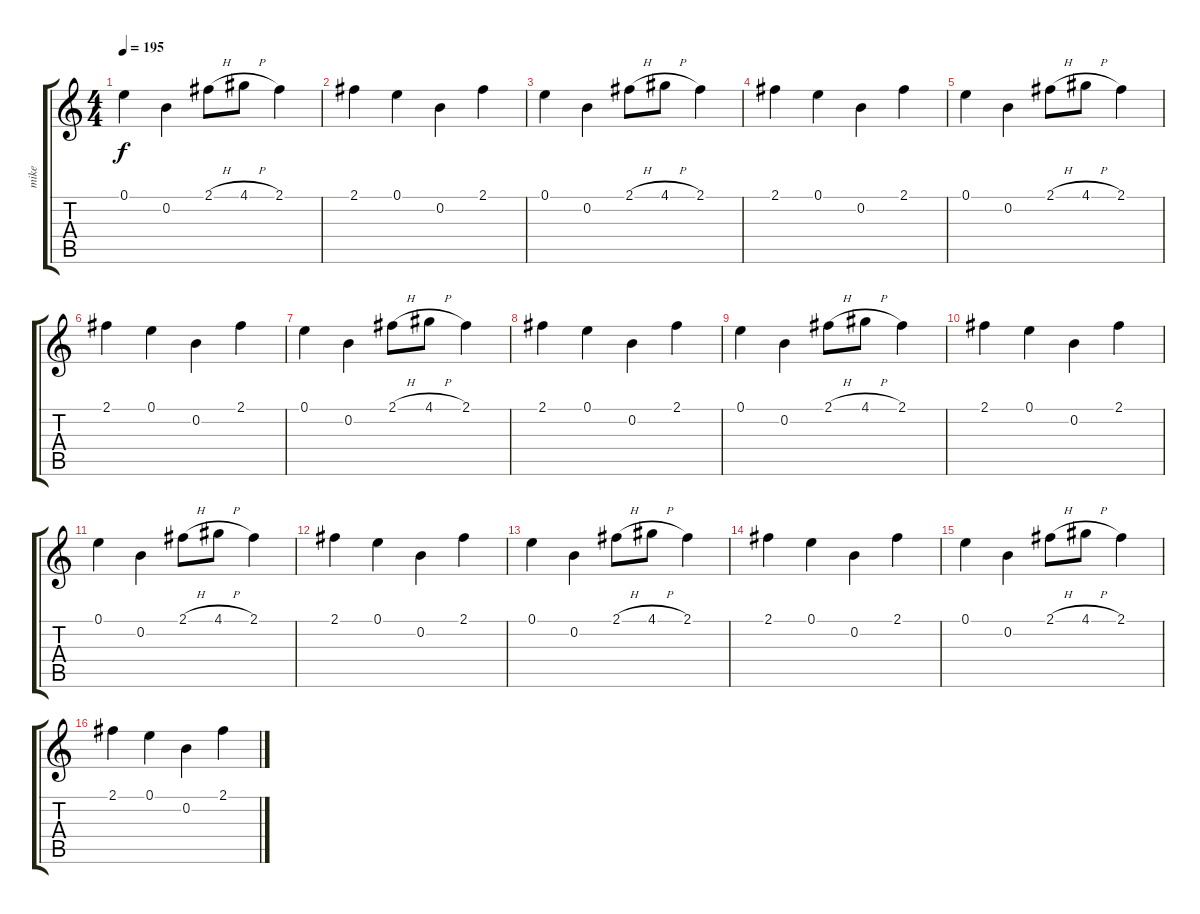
\track ("mike" "mike") {instrument distortionguitar}
\staff {score tabs}
\tuning (E4 B3 G3 D3 A2 E2) {hide}
\ts (4 4)
\tempo 195
\clef g2
\ks c
0.1.4{dy f} 0.2.4 2.1{h}.8 4.1{h}.8 2.1.4 |
2.1.4 0.1.4 0.2.4 2.1.4 |
0.1.4 0.2.4 2.1{h}.8 4.1{h}.8 2.1.4 |
2.1.4 0.1.4 0.2.4 2.1.4 |
0.1.4 0.2.4 2.1{h}.8 4.1{h}.8 2.1.4 |
2.1.4 0.1.4 0.2.4 2.1.4 |
0.1.4 0.2.4 2.1{h}.8 4.1{h}.8 2.1.4 |
2.1.4 0.1.4 0.2.4 2.1.4 |
0.1.4 0.2.4 2.1{h}.8 4.1{h}.8 2.1.4 |
2.1.4 0.1.4 0.2.4 2.1.4 |
0.1.4 0.2.4 2.1{h}.8 4.1{h}.8 2.1.4 |
2.1.4 0.1.4 0.2.4 2.1.4 |
0.1.4 0.2.4 2.1{h}.8 4.1{h}.8 2.1.4 |
2.1.4 0.1.4 0.2.4 2.1.4 |
0.1.4 0.2.4 2.1{h}.8 4.1{h}.8 2.1.4 |
2.1.4 0.1.4 0.2.4 2.1.4
